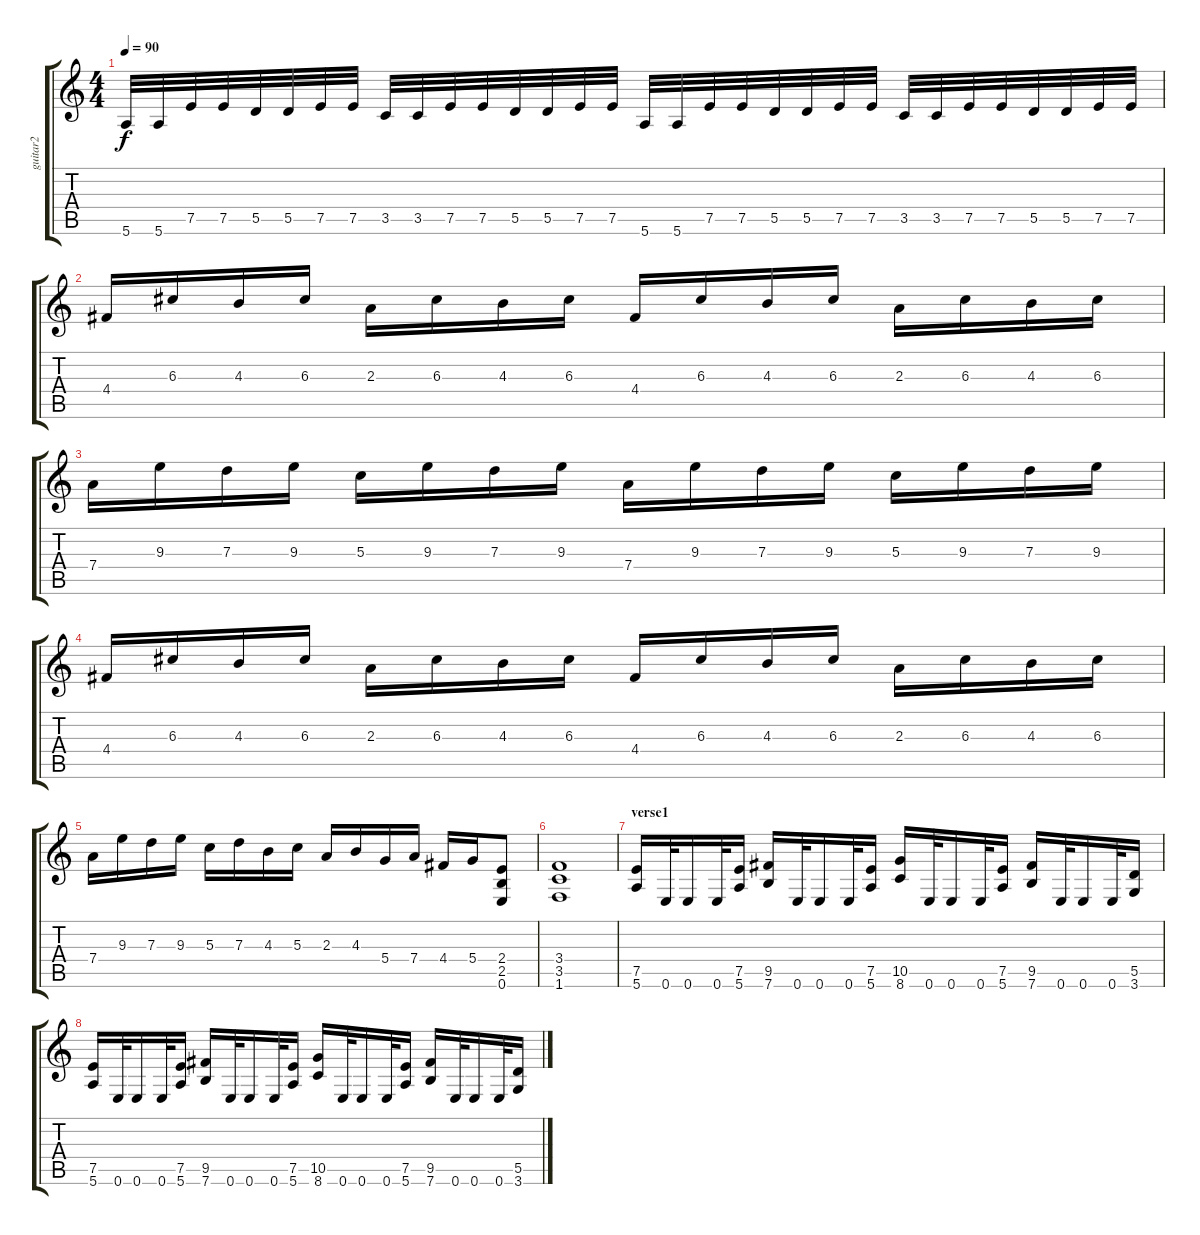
\track ("guitar2" "guitar2") {instrument distortionguitar}
\staff {score tabs}
\tuning (E4 B3 G3 D3 A2 E2) {hide}
\ts (4 4)
\tempo 90
\clef g2
\ks c
5.6.32{dy f} 5.6.32 7.5.32 7.5.32 5.5.32 5.5.32 7.5.32 7.5.32 3.5.32 3.5.32 7.5.32 7.5.32 5.5.32 5.5.32 7.5.32 7.5.32 5.6.32 5.6.32 7.5.32 7.5.32 5.5.32 5.5.32 7.5.32 7.5.32 3.5.32 3.5.32 7.5.32 7.5.32 5.5.32 5.5.32 7.5.32 7.5.32 |
4.4.16 6.3.16 4.3.16 6.3.16 2.3.16 6.3.16 4.3.16 6.3.16 4.4.16 6.3.16 4.3.16 6.3.16 2.3.16 6.3.16 4.3.16 6.3.16 |
7.4.16 9.3.16 7.3.16 9.3.16 5.3.16 9.3.16 7.3.16 9.3.16 7.4.16 9.3.16 7.3.16 9.3.16 5.3.16 9.3.16 7.3.16 9.3.16 |
4.4.16 6.3.16 4.3.16 6.3.16 2.3.16 6.3.16 4.3.16 6.3.16 4.4.16 6.3.16 4.3.16 6.3.16 2.3.16 6.3.16 4.3.16 6.3.16 |
7.4.16 9.3.16 7.3.16 9.3.16 5.3.16 7.3.16 4.3.16 5.3.16 2.3.16 4.3.16 5.4.16 7.4.16 4.4.16 5.4.16 (2.4 2.5 0.6).8 |
(3.4 3.5 1.6).1 |
\section ("" "verse1")
(7.5 5.6).16 0.6.32 0.6.16 0.6.32 (7.5 5.6).16 (9.5 7.6).16 0.6.32 0.6.16 0.6.32 (7.5 5.6).16 (10.5 8.6).16 0.6.32 0.6.16 0.6.32 (7.5 5.6).16 (9.5 7.6).16 0.6.32 0.6.16 0.6.32 (5.5 3.6).16 |
(7.5 5.6).16 0.6.32 0.6.16 0.6.32 (7.5 5.6).16 (9.5 7.6).16 0.6.32 0.6.16 0.6.32 (7.5 5.6).16 (10.5 8.6).16 0.6.32 0.6.16 0.6.32 (7.5 5.6).16 (9.5 7.6).16 0.6.32 0.6.16 0.6.32 (5.5 3.6).16
